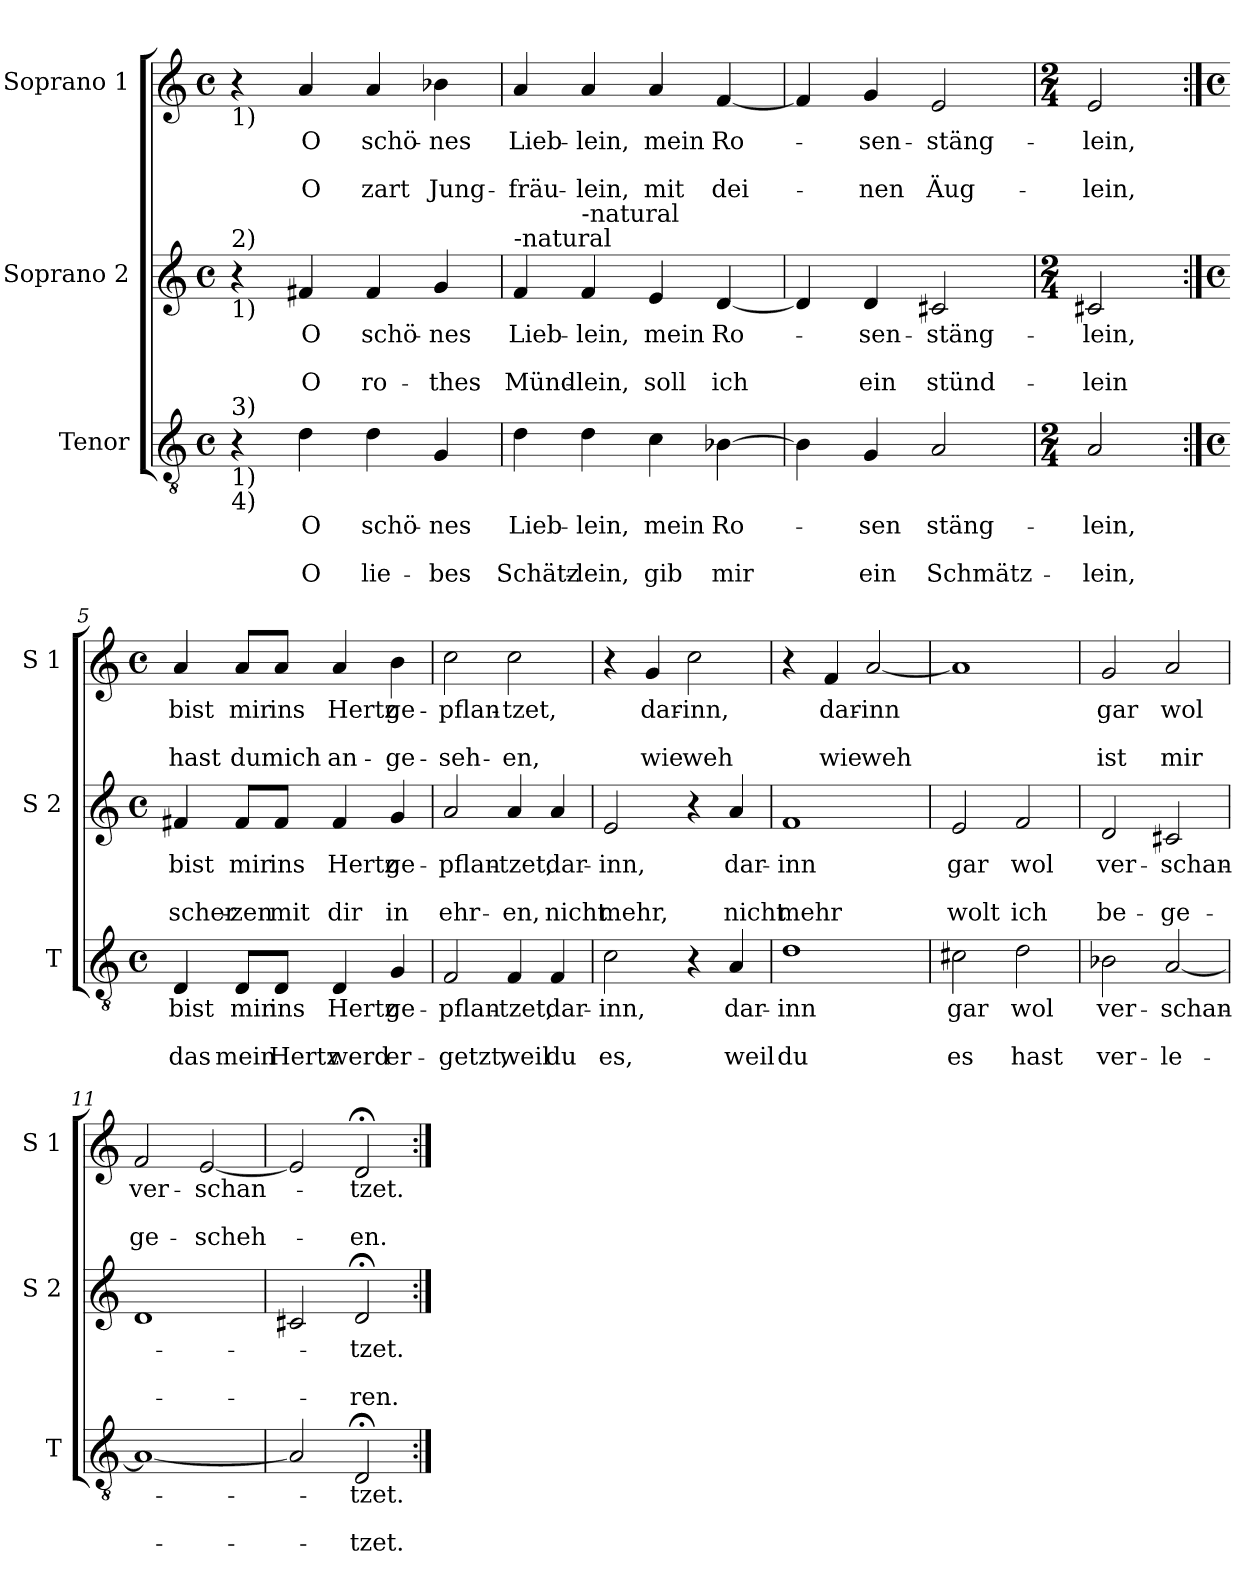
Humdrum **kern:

**kern	**text	**text	**text	**kern	**text	**text	**text	**kern	**text	**text	**text
*part3	*part3	*part3	*part3	*part2	*part2	*part2	*part2	*part1	*part1	*part1	*part1
*staff3	*staff3	*staff3	*staff3	*staff2	*staff2	*staff2	*staff2	*staff1	*staff1	*staff1	*staff1
*I"Tenor	*	*	*	*I"Soprano 2	*	*	*	*I"Soprano 1	*	*	*
*I'T	*	*	*	*I'S 2	*	*	*	*I'S 1	*	*	*
*clefGv2	*	*	*	*clefG2	*	*	*	*clefG2	*	*	*
*k[]	*	*	*	*k[]	*	*	*	*k[]	*	*	*
*C:	*	*	*	*C:	*	*	*	*C:	*	*	*
*M4/4	*	*	*	*M4/4	*	*	*	*M4/4	*	*	*
*met(c)	*	*	*	*met(c)	*	*	*	*met(c)	*	*	*
=1	=1	=1	=1	=1	=1	=1	=1	=1	=1	=1	=1
!	!	!	!	!	!	!	!	!LO:TX:b:t=1)	!	!	!
!	!	!	!	!LO:TX:a:t=2)	!	!	!	!	!	!	!
!	!	!	!	!LO:TX:b:t=1)	!	!	!	!	!	!	!
!LO:TX:a:t=3)	!	!	!	!	!	!	!	!	!	!	!
!LO:TX:b:t=1)	!	!	!	!	!	!	!	!	!	!	!
!LO:TX:b:t=4)	!	!	!	!	!	!	!	!	!	!	!
4r	.	.	.	4r	.	.	.	4r	.	.	.
!	!LO:LY:b	!	!LO:LY:b	!	!LO:LY:b	!	!LO:LY:b	!	!LO:LY:b	!	!LO:LY:b
4d\	O	.	O	4f#X/	O	.	O	4a/	O	.	O
!	!LO:LY:b	!	!LO:LY:b	!	!LO:LY:b	!	!LO:LY:b	!	!LO:LY:b	!	!LO:LY:b
4d\	schö-	.	lie-	4f#/	schö-	.	ro-	4a/	schö-	.	zart
!	!LO:LY:b	!	!LO:LY:b	!	!LO:LY:b	!	!LO:LY:b	!	!LO:LY:b	!	!LO:LY:b
4G/	-nes	.	-bes	4g/	-nes	.	-thes	4b-X\	-nes	.	Jung-
=2	=2	=2	=2	=2	=2	=2	=2	=2	=2	=2	=2
!	!	!	!	!LO:TX:a:t=-natural	!	!	!	!	!	!	!
!	!LO:LY:b	!	!LO:LY:b	!	!LO:LY:b	!	!LO:LY:b	!	!LO:LY:b	!	!LO:LY:b
4d\	Lieb-	.	Schätz-	4f/	Lieb-	.	Münd-	4a/	Lieb-	.	-fräu-
!	!	!	!	!LO:TX:a:t=-natural	!	!	!	!	!	!	!
!	!LO:LY:b	!	!LO:LY:b	!	!LO:LY:b	!	!LO:LY:b	!	!LO:LY:b	!	!LO:LY:b
4d\	-lein,	.	-lein,	4f/	-lein,	.	-lein,	4a/	-lein,	.	-lein,
!	!LO:LY:b	!	!LO:LY:b	!	!LO:LY:b	!	!LO:LY:b	!	!LO:LY:b	!	!LO:LY:b
4c\	mein	.	gib	4e/	mein	.	soll	4a/	mein	.	mit
!	!LO:LY:b	!	!LO:LY:b	!	!LO:LY:b	!	!LO:LY:b	!	!LO:LY:b	!	!LO:LY:b
[4B-X\	Ro-	.	mir	[4d/	Ro-	.	ich	[4f/	Ro-	.	dei-
=3	=3	=3	=3	=3	=3	=3	=3	=3	=3	=3	=3
4B-\]	.	.	.	4d/]	.	.	.	4f/]	.	.	.
!	!LO:LY:b	!	!LO:LY:b	!	!LO:LY:b	!	!LO:LY:b	!	!LO:LY:b	!	!LO:LY:b
4G/	-sen	.	ein	4d/	-sen-	.	ein	4g/	-sen-	.	-nen
!	!LO:LY:b	!	!LO:LY:b	!	!LO:LY:b	!	!LO:LY:b	!	!LO:LY:b	!	!LO:LY:b
2A/	stäng-	.	Schmätz-	2c#X/	-stäng-	.	stünd-	2e/	-stäng-	.	Äug-
=4	=4	=4	=4	=4	=4	=4	=4	=4	=4	=4	=4
*M2/4	*	*	*	*M2/4	*	*	*	*M2/4	*	*	*
!	!LO:LY:b	!	!LO:LY:b	!	!LO:LY:b	!	!LO:LY:b	!	!LO:LY:b	!	!LO:LY:b
2A/	-lein,	.	-lein,	2c#X/	-lein,	.	-lein	2e/	-lein,	.	-lein,
!!LO:LB:g=z
=5:|!	=5:|!	=5:|!	=5:|!	=5:|!	=5:|!	=5:|!	=5:|!	=5:|!	=5:|!	=5:|!	=5:|!
*M4/4	*	*	*	*M4/4	*	*	*	*M4/4	*	*	*
*met(c)	*	*	*	*met(c)	*	*	*	*met(c)	*	*	*
!	!LO:LY:b	!	!LO:LY:b	!	!LO:LY:b	!	!LO:LY:b	!	!LO:LY:b	!	!LO:LY:b
4D/	bist	.	das	4f#X/	bist	.	scher-	4a/	bist	.	hast
!	!LO:LY:b	!	!LO:LY:b	!	!LO:LY:b	!	!LO:LY:b	!	!LO:LY:b	!	!LO:LY:b
8D/L	mir	.	mein	8f#/L	mir	.	-zen	8a/L	mir	.	du
!	!LO:LY:b	!	!LO:LY:b	!	!LO:LY:b	!	!LO:LY:b	!	!LO:LY:b	!	!LO:LY:b
8D/J	ins	.	Hertz	8f#/J	ins	.	mit	8a/J	ins	.	mich
!	!LO:LY:b	!	!LO:LY:b	!	!LO:LY:b	!	!LO:LY:b	!	!LO:LY:b	!	!LO:LY:b
4D/	Hertz	.	werd	4f#/	Hertz	.	dir	4a/	Hertz	.	an-
!	!LO:LY:b	!	!LO:LY:b	!	!LO:LY:b	!	!LO:LY:b	!	!LO:LY:b	!	!LO:LY:b
4G/	ge-	.	er-	4g/	ge-	.	in	4b\	ge-	.	-ge-
=6	=6	=6	=6	=6	=6	=6	=6	=6	=6	=6	=6
!	!LO:LY:b	!	!LO:LY:b	!	!LO:LY:b	!	!LO:LY:b	!	!LO:LY:b	!	!LO:LY:b
2F/	-pflan-	.	-getzt,	2a/	-pflan-	.	ehr-	2cc\	-pflan-	.	-seh-
!	!LO:LY:b	!	!LO:LY:b	!	!LO:LY:b	!	!LO:LY:b	!	!LO:LY:b	!	!LO:LY:b
4F/	-tzet,	.	weil	4a/	-tzet,	.	-en,	2cc\	-tzet,	.	-en,
!	!LO:LY:b	!	!LO:LY:b	!	!LO:LY:b	!	!LO:LY:b	!	!	!	!
4F/	dar-	.	du	4a/	dar-	.	nicht	.	.	.	.
=7	=7	=7	=7	=7	=7	=7	=7	=7	=7	=7	=7
!	!LO:LY:b	!	!LO:LY:b	!	!LO:LY:b	!	!LO:LY:b	!	!	!	!
2c\	-inn,	.	es,	2e/	-inn,	.	mehr,	4r	.	.	.
!	!	!	!	!	!	!	!	!	!LO:LY:b	!	!LO:LY:b
.	.	.	.	.	.	.	.	4g/	dar-	.	wie
!	!	!	!	!	!	!	!	!	!LO:LY:b	!	!LO:LY:b
4r	.	.	.	4r	.	.	.	2cc\	-inn,	.	weh
!	!LO:LY:b	!	!LO:LY:b	!	!LO:LY:b	!	!LO:LY:b	!	!	!	!
4A/	dar-	.	weil	4a/	dar-	.	nicht	.	.	.	.
=8	=8	=8	=8	=8	=8	=8	=8	=8	=8	=8	=8
!	!LO:LY:b	!	!LO:LY:b	!	!LO:LY:b	!	!LO:LY:b	!	!	!	!
1d	-inn	.	du	1f	-inn	.	mehr	4r	.	.	.
!	!	!	!	!	!	!	!	!	!LO:LY:b	!	!LO:LY:b
.	.	.	.	.	.	.	.	4f/	dar-	.	wie
!	!	!	!	!	!	!	!	!	!LO:LY:b	!	!LO:LY:b
.	.	.	.	.	.	.	.	[2a/	-inn	.	weh
!!LO:PB:g=z
=9	=9	=9	=9	=9	=9	=9	=9	=9	=9	=9	=9
!	!LO:LY:b	!	!LO:LY:b	!	!LO:LY:b	!	!LO:LY:b	!	!	!	!
2c#X\	gar	.	es	2e/	gar	.	wolt	1a]	.	.	.
!	!LO:LY:b	!	!LO:LY:b	!	!LO:LY:b	!	!LO:LY:b	!	!	!	!
2d\	wol	.	hast	2f/	wol	.	ich	.	.	.	.
=10	=10	=10	=10	=10	=10	=10	=10	=10	=10	=10	=10
!	!LO:LY:b	!	!LO:LY:b	!	!LO:LY:b	!	!LO:LY:b	!	!LO:LY:b	!	!LO:LY:b
2B-X\	ver-	.	ver-	2d/	ver-	.	be-	2g/	gar	.	ist
!	!LO:LY:b	!	!LO:LY:b	!	!LO:LY:b	!	!LO:LY:b	!	!LO:LY:b	!	!LO:LY:b
[2A/	-schan-	.	-le-	2c#X/	-schan-	.	-ge-	2a/	wol	.	mir
=11	=11	=11	=11	=11	=11	=11	=11	=11	=11	=11	=11
!	!	!	!	!	!	!	!	!	!LO:LY:b	!	!LO:LY:b
1A_	.	.	.	1d	.	.	.	2f/	ver-	.	ge-
!	!	!	!	!	!	!	!	!	!LO:LY:b	!	!LO:LY:b
.	.	.	.	.	.	.	.	[2e/	-schan-	.	-scheh-
=12	=12	=12	=12	=12	=12	=12	=12	=12	=12	=12	=12
2A/]	.	.	.	2c#X/	.	.	.	2e/]	.	.	.
!	!LO:LY:b	!	!LO:LY:b	!	!LO:LY:b	!	!LO:LY:b	!	!LO:LY:b	!	!LO:LY:b
2D;</	-tzet.	.	-tzet.	2d;</	-tzet.	.	-ren.	2d;</	-tzet.	.	-en.
=:|!	=:|!	=:|!	=:|!	=:|!	=:|!	=:|!	=:|!	=:|!	=:|!	=:|!	=:|!
*-	*-	*-	*-	*-	*-	*-	*-	*-	*-	*-	*-
